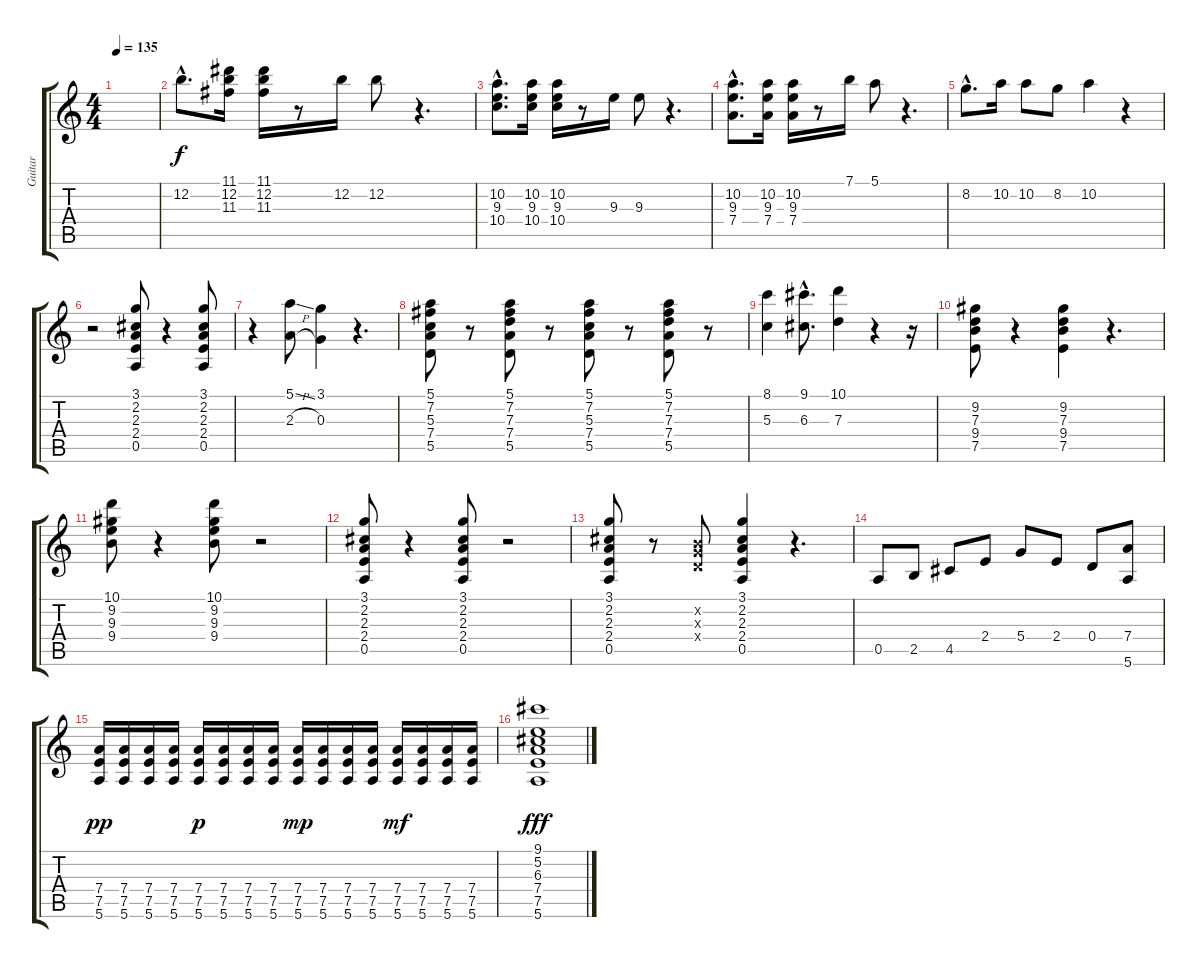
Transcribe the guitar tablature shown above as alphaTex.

\track ("Guitar" "Guitar") {instrument electricguitarjazz}
\staff {score tabs}
\tuning (E4 B3 G3 D3 A2 E2) {hide}
\ts (4 4)
\tempo 135
\clef g2
\ks c
|
12.2{hac}.8{d} (11.1 12.2 11.3).16 (11.1 12.2 11.3).16 r.8 12.2.16 12.2.8 r.4{d} |
(10.2{hac} 9.3{hac} 10.4{hac}).8{d} (10.2 9.3 10.4).16 (10.2 9.3 10.4).16 r.8 9.3.16 9.3.8 r.4{d} |
(10.2{hac} 9.3{hac} 7.4{hac}).8{d} (10.2 9.3 7.4).16 (10.2 9.3 7.4).16 r.8 7.1.16 5.1.8 r.4{d} |
8.2{hac}.8{d} 10.2.16 10.2.8 8.2.8 10.2.4 r.4 |
r.2{volume 7} (3.1 2.2 2.3 2.4 0.5).8 r.4 (3.1 2.2 2.3 2.4 0.5).8 |
r.4 (5.1{ss} 2.3{h}).8 (3.1 0.3).4 r.4{d} |
(5.1 7.2 5.3 7.4 5.5).8 r.8 (5.1 7.2 7.3 7.4 5.5).8 r.8 (5.1 7.2 5.3 7.4 5.5).8 r.8 (5.1 7.2 7.3 7.4 5.5).8 r.8 |
(8.1 5.3).4 (9.1{hac} 6.3{hac}).8{d} (10.1 7.3).4 r.4 r.16 |
(9.2 7.3 9.4 7.5).8 r.4 (9.2 7.3 9.4 7.5).4 r.4{d} |
(10.1 9.2 9.3 9.4).8 r.4 (10.1 9.2 9.3 9.4).8 r.2 |
(3.1 2.2 2.3 2.4 0.5).8 r.4 (3.1 2.2 2.3 2.4 0.5).8 r.2 |
(3.1 2.2 2.3 2.4 0.5).8 r.8 (0.2{x} 0.3{x} 0.4{x}).8 (3.1 2.2 2.3 2.4 0.5).4 r.4{d} |
0.5.8{volume 16 balance 8} 2.5.8 4.5.8 2.4.8 5.4.8 2.4.8 0.4.8 (7.4 5.6).8 |
(7.4 7.5 5.6).16{dy pp} (7.4 7.5 5.6).16 (7.4 7.5 5.6).16 (7.4 7.5 5.6).16 (7.4 7.5 5.6).16{dy p} (7.4 7.5 5.6).16 (7.4 7.5 5.6).16 (7.4 7.5 5.6).16 (7.4 7.5 5.6).16{dy mp} (7.4 7.5 5.6).16 (7.4 7.5 5.6).16 (7.4 7.5 5.6).16 (7.4 7.5 5.6).16{dy mf} (7.4 7.5 5.6).16 (7.4 7.5 5.6).16 (7.4 7.5 5.6).16 |
(9.1 5.2 6.3 7.4 7.5 5.6).1{dy fff}
